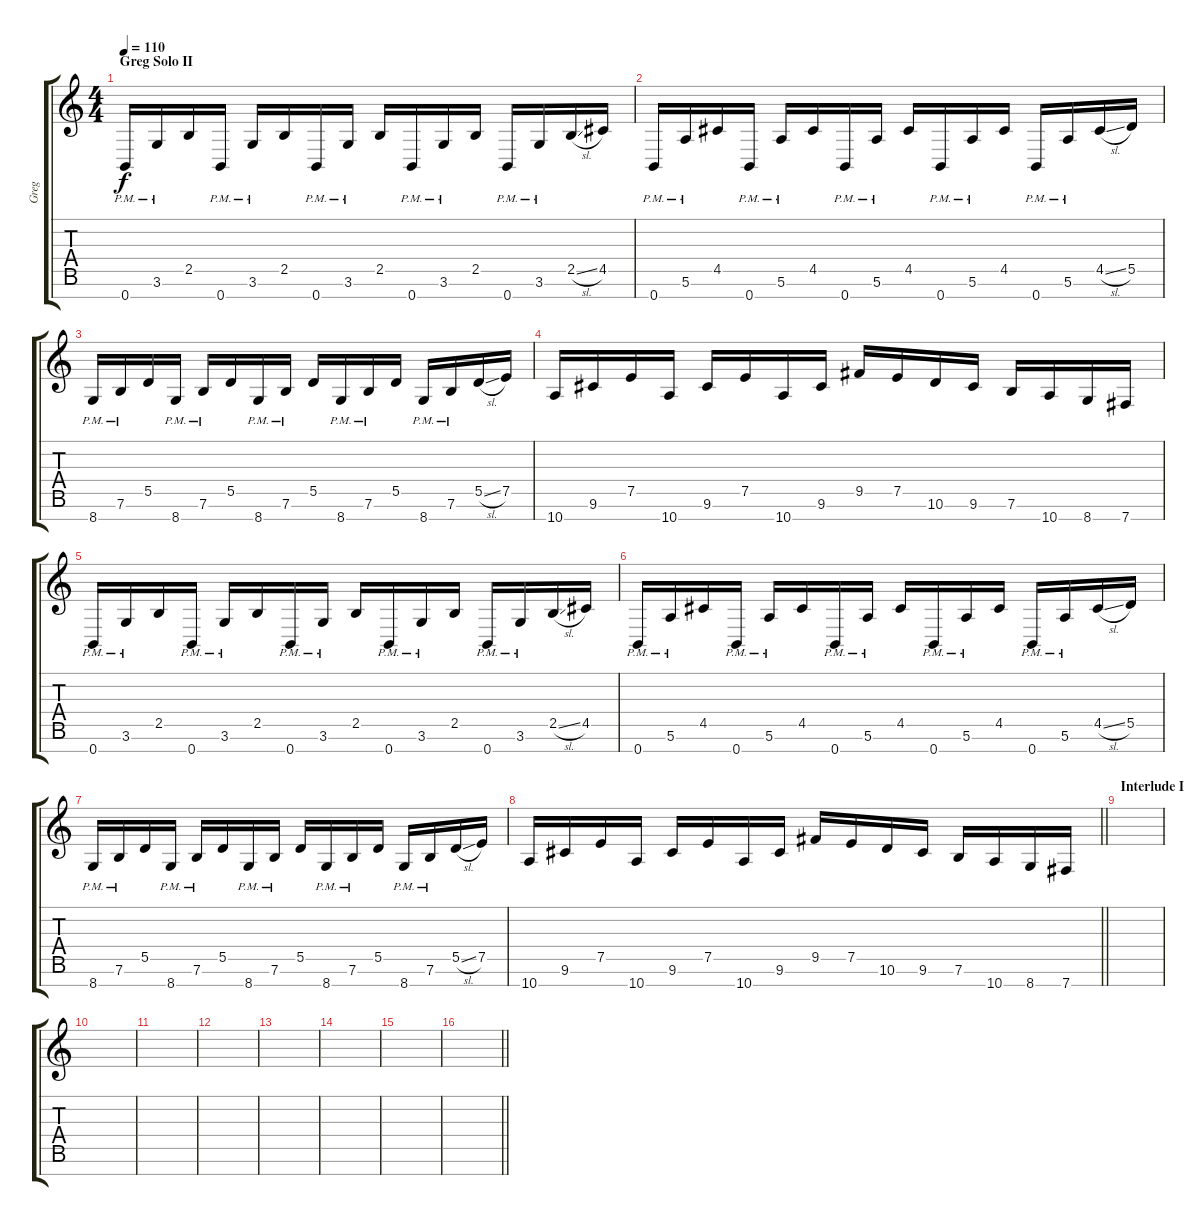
\track ("Greg" "Greg") {instrument distortionguitar}
\staff {score tabs}
\tuning (E4 B3 G3 D3 A2 E2 B1) {hide}
\ts (4 4)
\section ("" "Greg Solo II")
\tempo 110
\clef g2
\ks c
0.7{pm}.16{dy f} 3.6{pm}.16 2.5.16 0.7{pm}.16 3.6{pm}.16 2.5.16 0.7{pm}.16 3.6{pm}.16 2.5.16 0.7{pm}.16 3.6{pm}.16 2.5.16 0.7{pm}.16 3.6{pm}.16 2.5{sl}.16 4.5.16 |
0.7{pm}.16 5.6{pm}.16 4.5.16 0.7{pm}.16 5.6{pm}.16 4.5.16 0.7{pm}.16 5.6{pm}.16 4.5.16 0.7{pm}.16 5.6{pm}.16 4.5.16 0.7{pm}.16 5.6{pm}.16 4.5{sl}.16 5.5.16 |
8.7{pm}.16 7.6{pm}.16 5.5.16 8.7{pm}.16 7.6{pm}.16 5.5.16 8.7{pm}.16 7.6{pm}.16 5.5.16 8.7{pm}.16 7.6{pm}.16 5.5.16 8.7{pm}.16 7.6{pm}.16 5.5{sl}.16 7.5.16 |
10.7.16 9.6.16 7.5.16 10.7.16 9.6.16 7.5.16 10.7.16 9.6.16 9.5.16 7.5.16 10.6.16 9.6.16 7.6.16 10.7.16 8.7.16 7.7.16 |
0.7{pm}.16 3.6{pm}.16 2.5.16 0.7{pm}.16 3.6{pm}.16 2.5.16 0.7{pm}.16 3.6{pm}.16 2.5.16 0.7{pm}.16 3.6{pm}.16 2.5.16 0.7{pm}.16 3.6{pm}.16 2.5{sl}.16 4.5.16 |
0.7{pm}.16 5.6{pm}.16 4.5.16 0.7{pm}.16 5.6{pm}.16 4.5.16 0.7{pm}.16 5.6{pm}.16 4.5.16 0.7{pm}.16 5.6{pm}.16 4.5.16 0.7{pm}.16 5.6{pm}.16 4.5{sl}.16 5.5.16 |
8.7{pm}.16 7.6{pm}.16 5.5.16 8.7{pm}.16 7.6{pm}.16 5.5.16 8.7{pm}.16 7.6{pm}.16 5.5.16 8.7{pm}.16 7.6{pm}.16 5.5.16 8.7{pm}.16 7.6{pm}.16 5.5{sl}.16 7.5.16 |
\barLineRight lightlight
10.7.16 9.6.16 7.5.16 10.7.16 9.6.16 7.5.16 10.7.16 9.6.16 9.5.16 7.5.16 10.6.16 9.6.16 7.6.16 10.7.16 8.7.16 7.7.16 |
\section ("" "Interlude I")
|
|
|
|
|
|
|
\barLineRight lightlight
